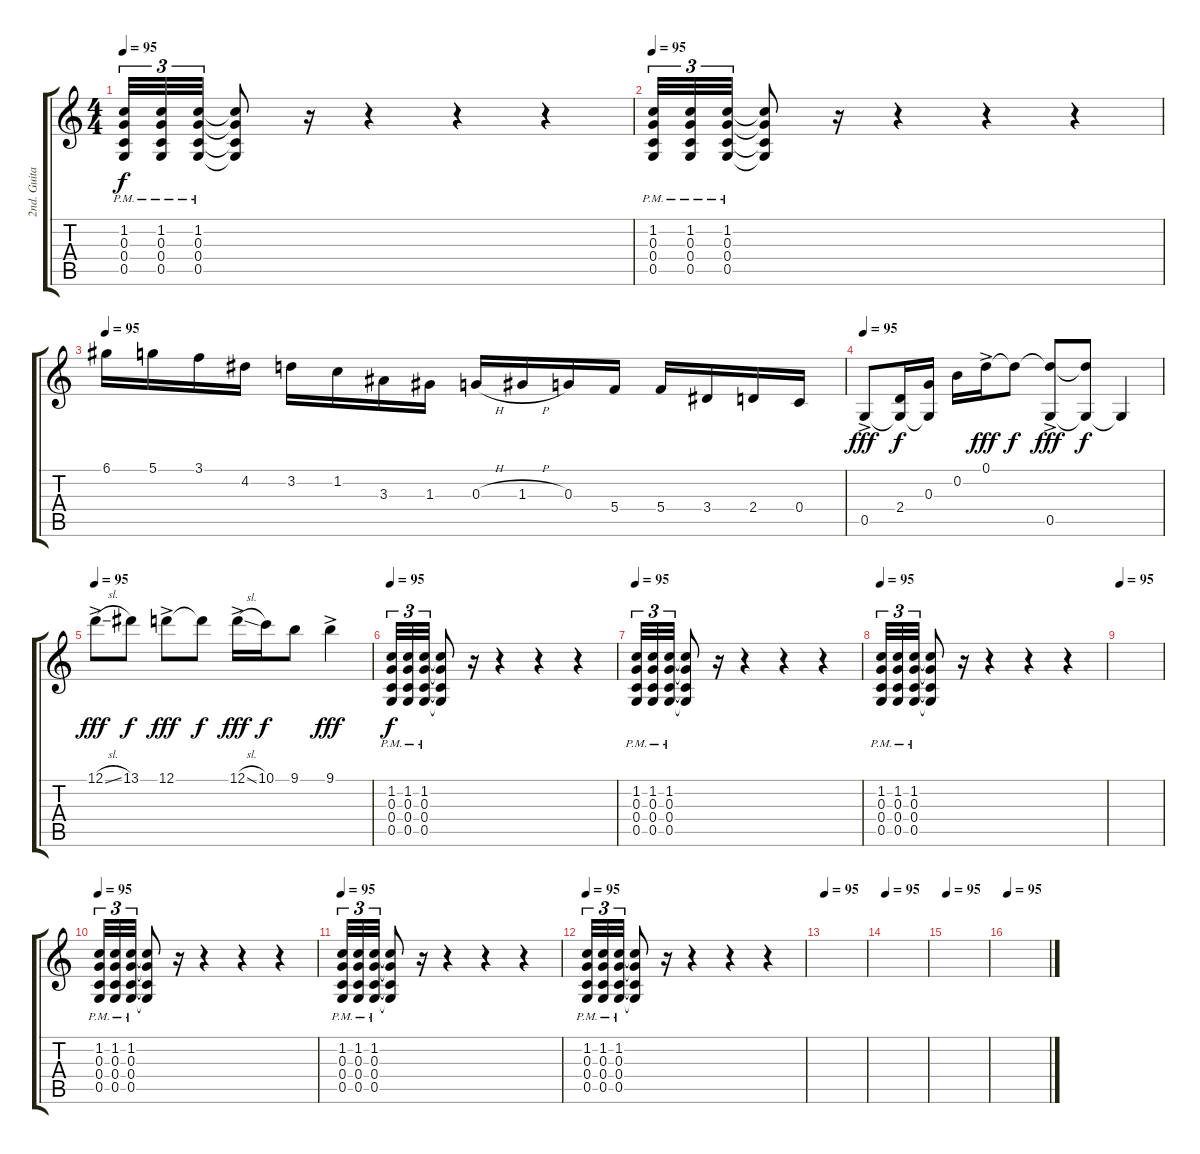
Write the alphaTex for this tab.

\track ("2nd. Guitar" "2nd. Guita") {instrument acousticguitarsteel}
\staff {score tabs}
\tuning (D4 B3 G3 C3 G2 D2) {hide}
\ts (4 4)
\tempo 95
\clef g2
\ks c
(1.2{pm} 0.3{pm} 0.4{pm} 0.5{pm}).32{tu (3 2) dy f} (1.2{pm} 0.3{pm} 0.4{pm} 0.5{pm}).32{tu (3 2)} (1.2{pm} 0.3 0.4{pm} 0.5{pm}).32{tu (3 2)} (1.2{t} 0.3{t} 0.4{t} 0.5{t}).8 r.16 r.4 r.4 r.4 |
\tempo 95
(1.2{pm} 0.3{pm} 0.4{pm} 0.5{pm}).32{tu (3 2)} (1.2{pm} 0.3{pm} 0.4{pm} 0.5{pm}).32{tu (3 2)} (1.2{pm} 0.3 0.4{pm} 0.5{pm}).32{tu (3 2)} (1.2{t} 0.3{t} 0.4{t} 0.5{t}).8 r.16 r.4 r.4 r.4 |
\tempo 95
6.1.16 5.1.16 3.1.16 4.2.16 3.2.16 1.2.16 3.3.16 1.3.16 0.3{h}.16 1.3{h}.16 0.3.16 5.4.16 5.4.16 3.4.16 2.4.16 0.4.16 |
\tempo 95
0.5{ac}.8{dy fff} (2.4 0.5{t}).16{dy f} (0.3 0.5{t}).16 0.2.16 0.1{ac}.16{dy fff} 0.1{t}.8{dy f} (0.1{t} 0.5{ac}).8{dy fff} (0.1{t} 0.5{t}).8{dy f} 0.5{t}.4 |
\tempo 95
12.1{sl ac}.8{dy fff} 13.1.8{dy f} 12.1{ac}.8{dy fff} 12.1{t}.8{dy f} 12.1{sl ac}.16{dy fff} 10.1.16{dy f} 9.1.8 9.1{ac}.4{dy fff} |
\tempo 95
(1.2{pm} 0.3{pm} 0.4{pm} 0.5{pm}).32{tu (3 2) dy f} (1.2{pm} 0.3{pm} 0.4{pm} 0.5{pm}).32{tu (3 2)} (1.2{pm} 0.3 0.4{pm} 0.5{pm}).32{tu (3 2)} (1.2{t} 0.3{t} 0.4{t} 0.5{t}).8 r.16 r.4 r.4 r.4 |
\tempo 95
(1.2{pm} 0.3{pm} 0.4{pm} 0.5{pm}).32{tu (3 2)} (1.2{pm} 0.3{pm} 0.4{pm} 0.5{pm}).32{tu (3 2)} (1.2{pm} 0.3 0.4{pm} 0.5{pm}).32{tu (3 2)} (1.2{t} 0.3{t} 0.4{t} 0.5{t}).8 r.16 r.4 r.4 r.4 |
\tempo 95
(1.2{pm} 0.3{pm} 0.4{pm} 0.5{pm}).32{tu (3 2)} (1.2{pm} 0.3{pm} 0.4{pm} 0.5{pm}).32{tu (3 2)} (1.2{pm} 0.3 0.4{pm} 0.5{pm}).32{tu (3 2)} (1.2{t} 0.3{t} 0.4{t} 0.5{t}).8 r.16 r.4 r.4 r.4 |
\tempo 95
|
\tempo 95
(1.2{pm} 0.3{pm} 0.4{pm} 0.5{pm}).32{tu (3 2)} (1.2{pm} 0.3{pm} 0.4{pm} 0.5{pm}).32{tu (3 2)} (1.2{pm} 0.3 0.4{pm} 0.5{pm}).32{tu (3 2)} (1.2{t} 0.3{t} 0.4{t} 0.5{t}).8 r.16 r.4 r.4 r.4 |
\tempo 95
(1.2{pm} 0.3{pm} 0.4{pm} 0.5{pm}).32{tu (3 2)} (1.2{pm} 0.3{pm} 0.4{pm} 0.5{pm}).32{tu (3 2)} (1.2{pm} 0.3 0.4{pm} 0.5{pm}).32{tu (3 2)} (1.2{t} 0.3{t} 0.4{t} 0.5{t}).8 r.16 r.4 r.4 r.4 |
\tempo 95
(1.2{pm} 0.3{pm} 0.4{pm} 0.5{pm}).32{tu (3 2)} (1.2{pm} 0.3{pm} 0.4{pm} 0.5{pm}).32{tu (3 2)} (1.2{pm} 0.3 0.4{pm} 0.5{pm}).32{tu (3 2)} (1.2{t} 0.3{t} 0.4{t} 0.5{t}).8 r.16 r.4 r.4 r.4 |
\tempo 95
|
\tempo 95
|
\tempo 95
|
\tempo 95
